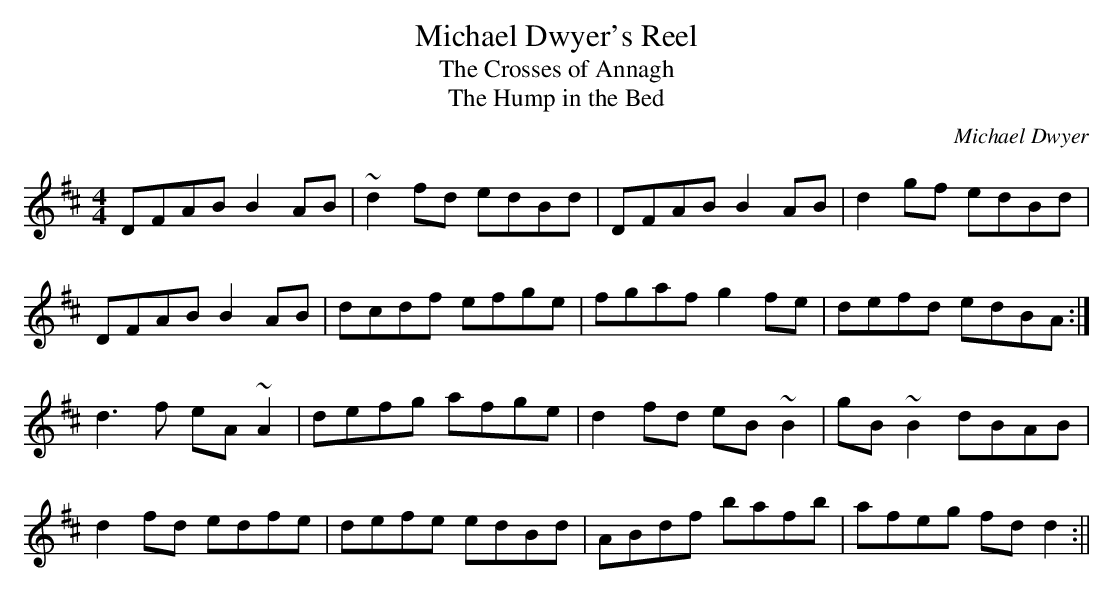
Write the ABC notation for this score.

X:1
T:Michael Dwyer's Reel
T:The Crosses of Annagh
T:The Hump in the Bed
C:Michael Dwyer
M:4/4
L:1/8
K:D
DFAB B2 AB|~d2 fd edBd|DFAB B2 AB|d2 gf edBd|!
DFAB B2 AB|dcdf efge|fgaf g2 fe|defd edBA:|!
d3 f eA ~A2|defg afge|d2 fd eB ~B2|gB ~B2 dBAB|!
d2 fd edfe|defe edBd|ABdf bafb|afeg fd d2:||
